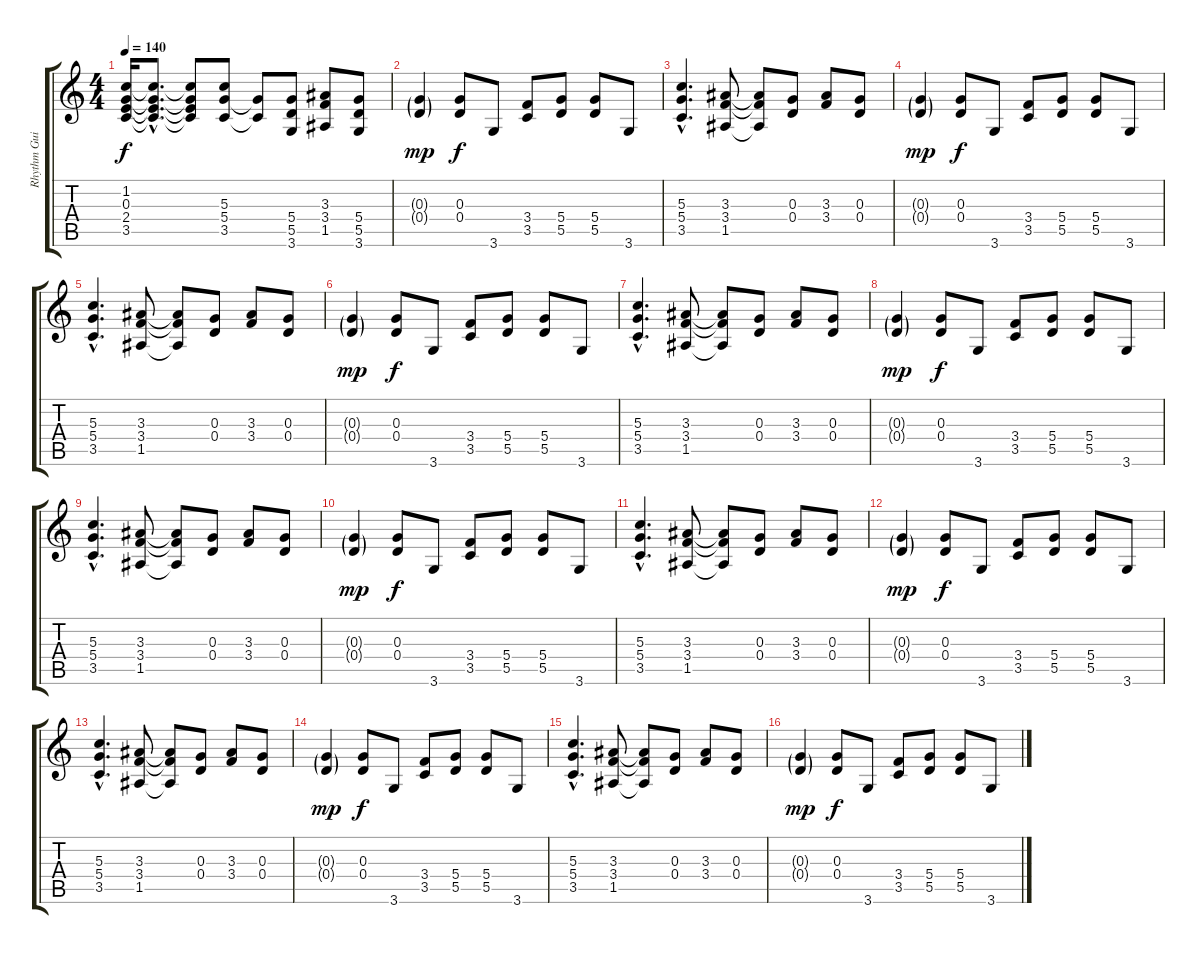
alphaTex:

\track ("Rhythm Guitar: Slash" "Rhythm Gui") {instrument distortionguitar}
\staff {score tabs}
\tuning (E4 B3 G3 D3 A2 E2) {hide}
\ts (4 4)
\tempo 140
\clef g2
\ks c
(1.2 0.3 2.4 3.5).16{dy f} (1.2{hac t} 0.3{hac t} 2.4{hac t} 3.5{hac t}).8{d} (1.2{t} 0.3{t} 2.4{t} 3.5{t}).8 (5.3 5.4 3.5).8 (5.4{t} 3.5{t}).8 (5.4 5.5 3.6).8 (3.3 3.4 1.5).8 (5.4 5.5 3.6).8 |
(0.3{g} 0.4{g}).4{dy mp} (0.3 0.4).8{dy f} 3.6.8 (3.4 3.5).8 (5.4 5.5).8 (5.4 5.5).8 3.6.8 |
(5.3{hac} 5.4{hac} 3.5{hac}).4{d} (3.3 3.4 1.5).8 (3.3{t} 3.4{t} 1.5{t}).8 (0.3 0.4).8 (3.3 3.4).8 (0.3 0.4).8 |
(0.3{g} 0.4{g}).4{dy mp} (0.3 0.4).8{dy f} 3.6.8 (3.4 3.5).8 (5.4 5.5).8 (5.4 5.5).8 3.6.8 |
(5.3{hac} 5.4{hac} 3.5{hac}).4{d} (3.3 3.4 1.5).8 (3.3{t} 3.4{t} 1.5{t}).8 (0.3 0.4).8 (3.3 3.4).8 (0.3 0.4).8 |
(0.3{g} 0.4{g}).4{dy mp} (0.3 0.4).8{dy f} 3.6.8 (3.4 3.5).8 (5.4 5.5).8 (5.4 5.5).8 3.6.8 |
(5.3{hac} 5.4{hac} 3.5{hac}).4{d} (3.3 3.4 1.5).8 (3.3{t} 3.4{t} 1.5{t}).8 (0.3 0.4).8 (3.3 3.4).8 (0.3 0.4).8 |
(0.3{g} 0.4{g}).4{dy mp} (0.3 0.4).8{dy f} 3.6.8 (3.4 3.5).8 (5.4 5.5).8 (5.4 5.5).8 3.6.8 |
(5.3{hac} 5.4{hac} 3.5{hac}).4{d} (3.3 3.4 1.5).8 (3.3{t} 3.4{t} 1.5{t}).8 (0.3 0.4).8 (3.3 3.4).8 (0.3 0.4).8 |
(0.3{g} 0.4{g}).4{dy mp} (0.3 0.4).8{dy f} 3.6.8 (3.4 3.5).8 (5.4 5.5).8 (5.4 5.5).8 3.6.8 |
(5.3{hac} 5.4{hac} 3.5{hac}).4{d} (3.3 3.4 1.5).8 (3.3{t} 3.4{t} 1.5{t}).8 (0.3 0.4).8 (3.3 3.4).8 (0.3 0.4).8 |
(0.3{g} 0.4{g}).4{dy mp} (0.3 0.4).8{dy f} 3.6.8 (3.4 3.5).8 (5.4 5.5).8 (5.4 5.5).8 3.6.8 |
(5.3{hac} 5.4{hac} 3.5{hac}).4{d} (3.3 3.4 1.5).8 (3.3{t} 3.4{t} 1.5{t}).8 (0.3 0.4).8 (3.3 3.4).8 (0.3 0.4).8 |
(0.3{g} 0.4{g}).4{dy mp} (0.3 0.4).8{dy f} 3.6.8 (3.4 3.5).8 (5.4 5.5).8 (5.4 5.5).8 3.6.8 |
(5.3{hac} 5.4{hac} 3.5{hac}).4{d} (3.3 3.4 1.5).8 (3.3{t} 3.4{t} 1.5{t}).8 (0.3 0.4).8 (3.3 3.4).8 (0.3 0.4).8 |
(0.3{g} 0.4{g}).4{dy mp} (0.3 0.4).8{dy f} 3.6.8 (3.4 3.5).8 (5.4 5.5).8 (5.4 5.5).8 3.6.8
